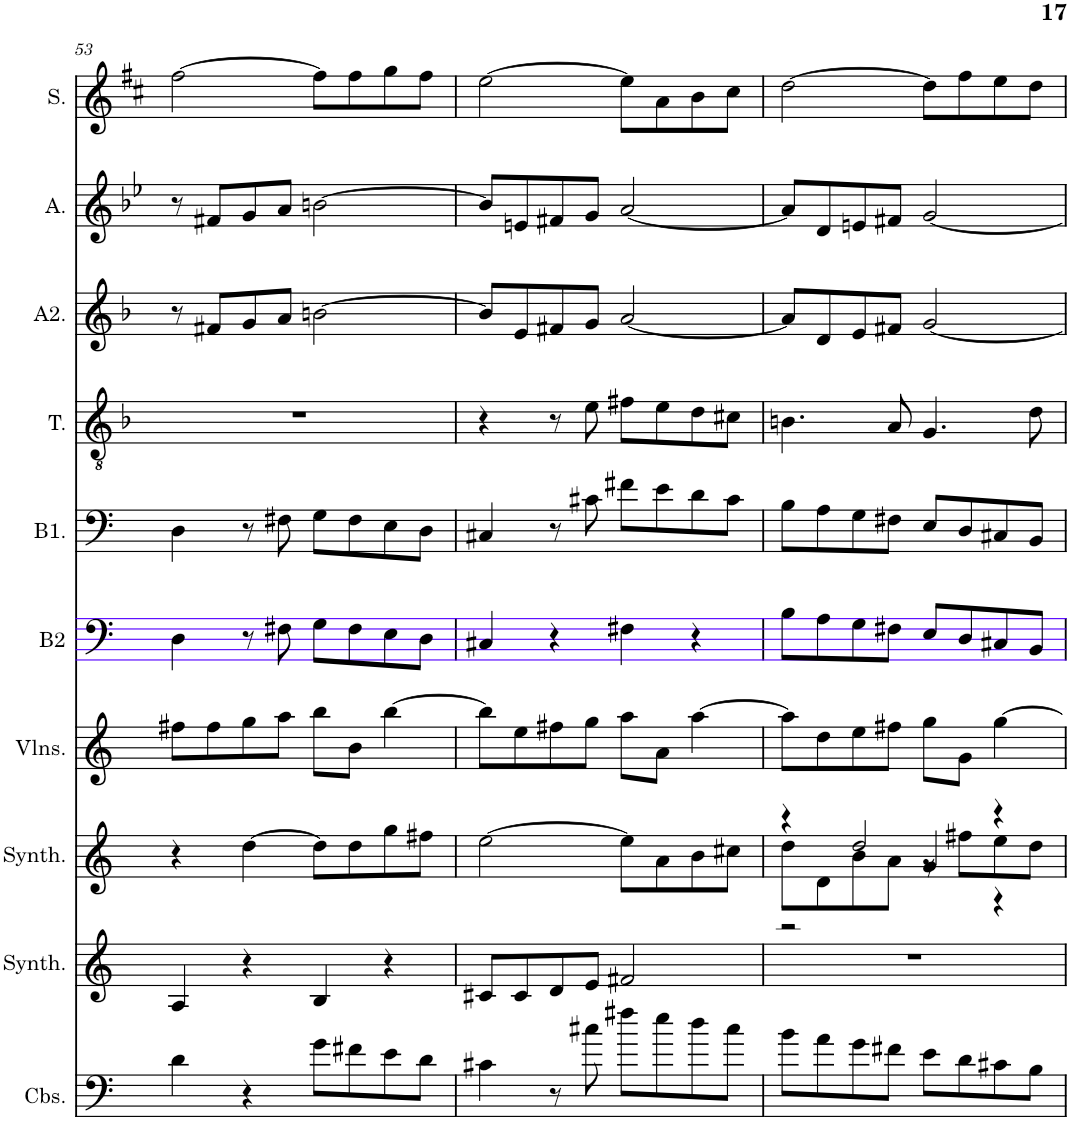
**kern	**kern	**kern	**kern	**kern	**kern	**kern	**kern	**kern	**kern
*part10	*part9	*part8	*part7	*part6	*part5	*part4	*part3	*part2	*part1
*staff10	*staff9	*staff8	*staff7	*staff6	*staff5	*staff4	*staff3	*staff2	*staff1
*I"Contrebasses, D'Bass/Strings, etc	*I"Synthétiseur d'instruments à cordes, Synth strings, etc	*I"Synthétiseur d'instruments à cordes, Synth strings 2	*I"Violons, 1st violins	*I"Basse2	*I"Basse1	*I"Ténor	*I"Alto2	*I"Alto	*I"Soprano
*I'Cbs.	*I'Synth.	*I'Synth.	*I'Vlns.	*I'B2	*I'B1.	*I'T.	*I'A2.	*I'A.	*I'S.
!!LO:PB:g=z
*clefF4	*clefG2	*clefG2	*clefG2	*clefF4	*clefF4	*clefGv2	*clefG2	*clefG2	*clefG2
*Trd7c12	*	*	*	*	*	*	*	*	*
*k[]	*k[]	*k[]	*k[]	*k[]	*k[]	*k[b-]	*k[b-]	*k[b-e-]	*k[f#c#]
*M4/4	*M4/4	*M4/4	*M4/4	*M4/4	*M4/4	*M4/4	*M4/4	*M4/4	*M4/4
=53	=53	=53	=53	=53	=53	=53	=53	=53	=53
4d\	4A/	4r	8ff#X\L	4D\	4D\	1r	8r	8r	[2ff#\
.	.	.	8ff#\	.	.	.	8f#X/L	8f#X/L	.
4r	4r	[4dd\	8gg\	8r	8r	.	8g/	8g/	.
.	.	.	8aa\J	8F#X\	8F#X\	.	8a/J	8a/J	.
8g\L	4B/	8dd\L]	8bb\L	8G\L	8G\L	.	[2bn\	[2bn\	8ff#\L]
8f#X\	.	8dd\	8b\J	8F#\	8F#\	.	.	.	8ff#\
8e\	4r	8gg\	[4bb\	8E\	8E\	.	.	.	8gg\
8d\J	.	8ff#X\J	.	8D\J	8D\J	.	.	.	8ff#\J
=54	=54	=54	=54	=54	=54	=54	=54	=54	=54
4c#X\	8c#X/L	[2ee\	8bb\L]	4C#X/	4C#X/	4r	8b/L]	8b/L]	[2ee\
.	8c#/	.	8ee\	.	.	.	8e/	8en/	.
8r	8d/	.	8ff#X\	4r	8r	8r	8f#X/	8f#X/	.
8cc#X\	8e/J	.	8gg\J	.	8c#X\	8e\	8g/J	8g/J	.
8ff#X\L	2f#X/	8ee\L]	8aa\L	4F#X\	8f#X\L	8f#X\L	[2a/	[2a/	8ee\L]
8ee\	.	8a\	8a\J	.	8e\	8e\	.	.	8a\
8dd\	.	8b\	[4aa\	4r	8d\	8d\	.	.	8b\
8cc#\J	.	8cc#X\J	.	.	8c#\J	8c#X\J	.	.	8cc#\J
=55	=55	=55	=55	=55	=55	=55	=55	=55	=55
*	*	*^	*	*	*	*	*	*	*
*	*	*	*^	*	*	*	*	*	*	*
8b\L	1r	4r	8dd\L	2r	8aa\L]	8B\L	8B\L	4.Bn\	8a/L]	8a/L]	[2dd\
8a\	.	.	8d\	.	8dd\	8A\	8A\	.	8d/	8d/	.
8g\	.	2dd/	8b\	.	8ee\	8G\	8G\	.	8e/	8en/	.
8f#X\J	.	.	8a\J	.	8ff#X\J	8F#X\J	8F#X\J	8A/	8f#X/J	8f#X/J	.
8e\L	.	.	8r	4g/	8gg\L	8E/L	8E/L	4.G/	[2g/	[2g/	8dd\L]
8d\	.	.	8ff#X\L	.	8g\J	8D/	8D/	.	.	.	8ff#\
8c#X\	.	4r	8ee\	4r	[4gg\	8C#X/	8C#X/	.	.	.	8ee\
8B\J	.	.	8dd\J	.	.	8BB/J	8BB/J	8d\	.	.	8dd\J
*	*	*v	*v	*v	*	*	*	*	*	*	*
=	=	=	=	=	=	=	=	=	=
*-	*-	*-	*-	*-	*-	*-	*-	*-	*-
